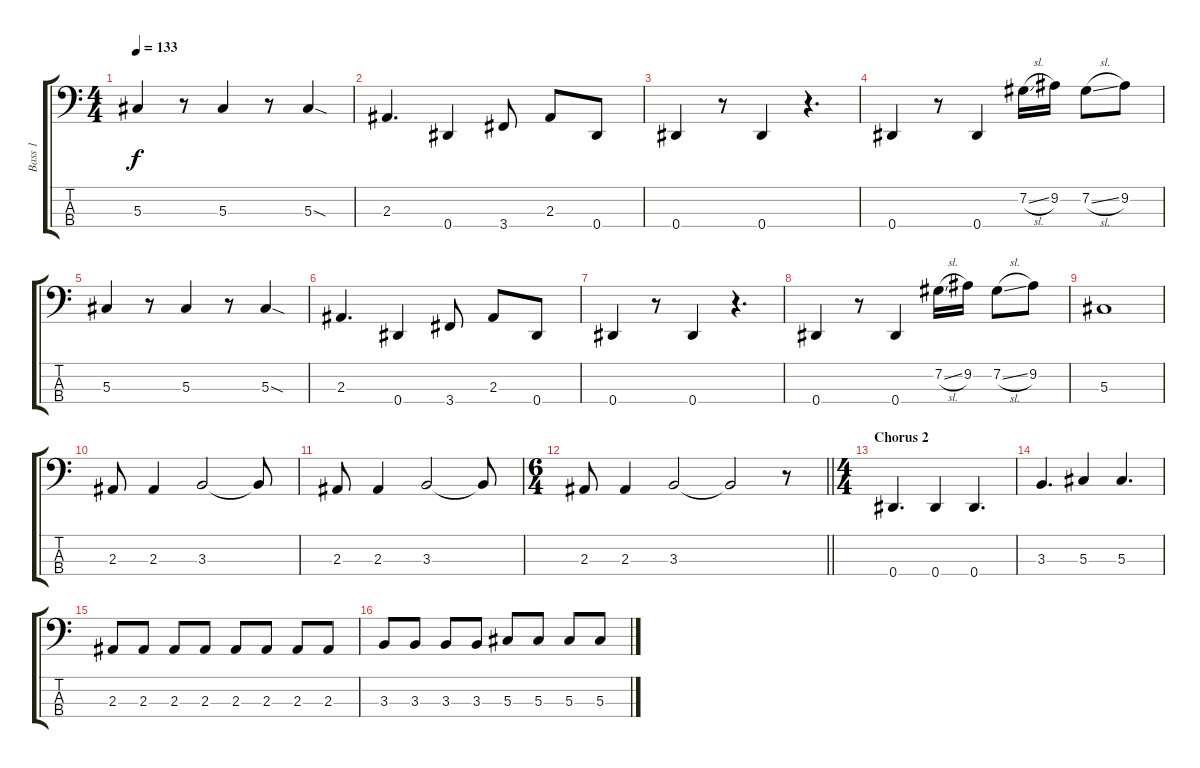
\track ("Bass 1" "Bass 1") {instrument electricbassfinger}
\staff {score tabs}
\tuning (Gb2 Db2 Ab1 Eb1) {hide}
\ts (4 4)
\tempo 133
\clef f4
\ks c
5.3.4{dy f} r.8 5.3.4 r.8 5.3{sod}.4 |
2.3.4{d} 0.4.4 3.4.8 2.3.8 0.4.8 |
0.4.4 r.8 0.4.4 r.4{d} |
0.4.4 r.8 0.4.4 7.2{sl}.16 9.2.16 7.2{sl}.8 9.2.8 |
5.3.4 r.8 5.3.4 r.8 5.3{sod}.4 |
2.3.4{d} 0.4.4 3.4.8 2.3.8 0.4.8 |
0.4.4 r.8 0.4.4 r.4{d} |
0.4.4 r.8 0.4.4 7.2{sl}.16 9.2.16 7.2{sl}.8 9.2.8 |
5.3.1 |
2.3.8 2.3.4 3.3.2 3.3{t}.8 |
2.3.8 2.3.4 3.3.2 3.3{t}.8 |
\ts (6 4)
\barLineRight lightlight
2.3.8 2.3.4 3.3.2 3.3{t}.2 r.8 |
\ts (4 4)
\section ("" "Chorus 2")
0.4.4{d} 0.4.4 0.4.4{d} |
3.3.4{d} 5.3.4 5.3.4{d} |
2.3.8 2.3.8 2.3.8 2.3.8 2.3.8 2.3.8 2.3.8 2.3.8 |
3.3.8 3.3.8 3.3.8 3.3.8 5.3.8 5.3.8 5.3.8 5.3.8
